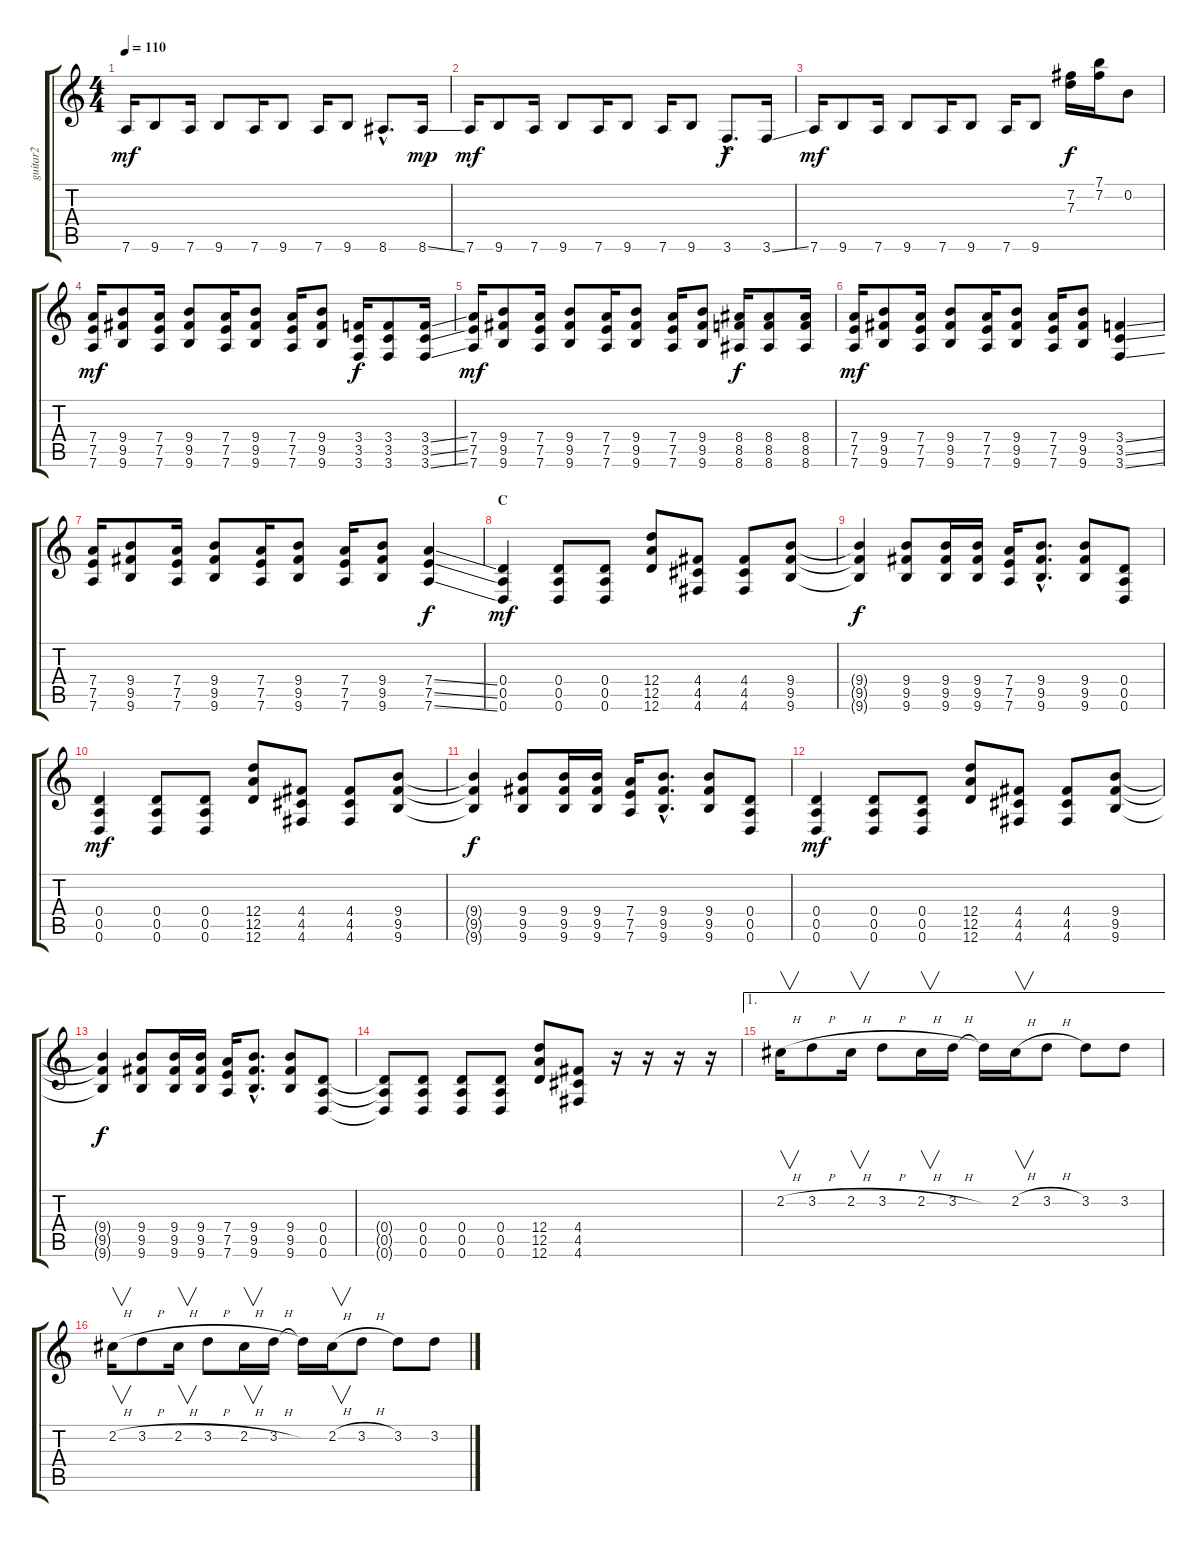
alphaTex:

\track ("guitar2" "guitar2") {instrument distortionguitar}
\staff {score tabs}
\tuning (E4 B3 G3 D3 A2 D2) {hide}
\ts (4 4)
\tempo 110
\clef g2
\ks c
7.6.16{dy mf} 9.6.8 7.6.16 9.6.8 7.6.16 9.6.8 7.6.16 9.6.8 8.6{hac}.8{d} 8.6{ss}.16{dy mp} |
7.6.16{dy mf} 9.6.8 7.6.16 9.6.8 7.6.16 9.6.8 7.6.16 9.6.8 3.6{hac}.8{d dy f} 3.6{ss}.16 |
7.6.16{dy mf} 9.6.8 7.6.16 9.6.8 7.6.16 9.6.8 7.6.16 9.6.8 (7.2 7.3).16{dy f} (7.1 7.2).16 0.2.8 |
(7.4 7.5 7.6).16{dy mf} (9.4 9.5 9.6).8 (7.4 7.5 7.6).16 (9.4 9.5 9.6).8 (7.4 7.5 7.6).16 (9.4 9.5 9.6).8 (7.4 7.5 7.6).16 (9.4 9.5 9.6).8 (3.4 3.5 3.6).16{dy f} (3.4 3.5 3.6).8 (3.4{ss} 3.5{ss} 3.6{ss}).16 |
(7.4 7.5 7.6).16{dy mf} (9.4 9.5 9.6).8 (7.4 7.5 7.6).16 (9.4 9.5 9.6).8 (7.4 7.5 7.6).16 (9.4 9.5 9.6).8 (7.4 7.5 7.6).16 (9.4 9.5 9.6).8 (8.4 8.5 8.6).16{dy f} (8.4 8.5 8.6).8 (8.4 8.5 8.6).16 |
(7.4 7.5 7.6).16{dy mf} (9.4 9.5 9.6).8 (7.4 7.5 7.6).16 (9.4 9.5 9.6).8 (7.4 7.5 7.6).16 (9.4 9.5 9.6).8 (7.4 7.5 7.6).16 (9.4 9.5 9.6).8 (3.4{ss} 3.5{ss} 3.6{ss}).4 |
(7.4 7.5 7.6).16 (9.4 9.5 9.6).8 (7.4 7.5 7.6).16 (9.4 9.5 9.6).8 (7.4 7.5 7.6).16 (9.4 9.5 9.6).8 (7.4 7.5 7.6).16 (9.4 9.5 9.6).8 (7.4{ss} 7.5{ss} 7.6{ss}).4{dy f} |
\section ("" "C")
(0.4 0.5 0.6).4{dy mf} (0.4 0.5 0.6).8 (0.4 0.5 0.6).8 (12.4 12.5 12.6).8 (4.4 4.5 4.6).8 (4.4 4.5 4.6).8 (9.4 9.5 9.6).8 |
(9.4{t} 9.5{t} 9.6{t}).4{dy f} (9.4 9.5 9.6).8 (9.4 9.5 9.6).16 (9.4 9.5 9.6).16 (7.4 7.5 7.6).16 (9.4{hac} 9.5{hac} 9.6{hac}).8{d} (9.4 9.5 9.6).8 (0.4 0.5 0.6).8 |
(0.4 0.5 0.6).4{dy mf} (0.4 0.5 0.6).8 (0.4 0.5 0.6).8 (12.4 12.5 12.6).8 (4.4 4.5 4.6).8 (4.4 4.5 4.6).8 (9.4 9.5 9.6).8 |
(9.4{t} 9.5{t} 9.6{t}).4{dy f} (9.4 9.5 9.6).8 (9.4 9.5 9.6).16 (9.4 9.5 9.6).16 (7.4 7.5 7.6).16 (9.4{hac} 9.5{hac} 9.6{hac}).8{d} (9.4 9.5 9.6).8 (0.4 0.5 0.6).8 |
(0.4 0.5 0.6).4{dy mf} (0.4 0.5 0.6).8 (0.4 0.5 0.6).8 (12.4 12.5 12.6).8 (4.4 4.5 4.6).8 (4.4 4.5 4.6).8 (9.4 9.5 9.6).8 |
(9.4{t} 9.5{t} 9.6{t}).4{dy f} (9.4 9.5 9.6).8 (9.4 9.5 9.6).16 (9.4 9.5 9.6).16 (7.4 7.5 7.6).16 (9.4{hac} 9.5{hac} 9.6{hac}).8{d} (9.4 9.5 9.6).8 (0.4 0.5 0.6).8 |
(0.4{t} 0.5{t} 0.6{t}).8 (0.4 0.5 0.6).8 (0.4 0.5 0.6).8 (0.4 0.5 0.6).8 (12.4 12.5 12.6).8 (4.4 4.5 4.6).8 r.16 r.16 r.16 r.16 |
\ae 1
2.2{h}.16{v} 3.2{h}.8 2.2{h}.16{v} 3.2{h}.8 2.2{h}.16{v} 3.2{h}.16 3.2{t}.16 2.2{h}.16{v} 3.2{h}.8 3.2.8 3.2.8 |
2.2{h}.16{v} 3.2{h}.8 2.2{h}.16{v} 3.2{h}.8 2.2{h}.16{v} 3.2{h}.16 3.2{t}.16 2.2{h}.16{v} 3.2{h}.8 3.2.8 3.2.8
